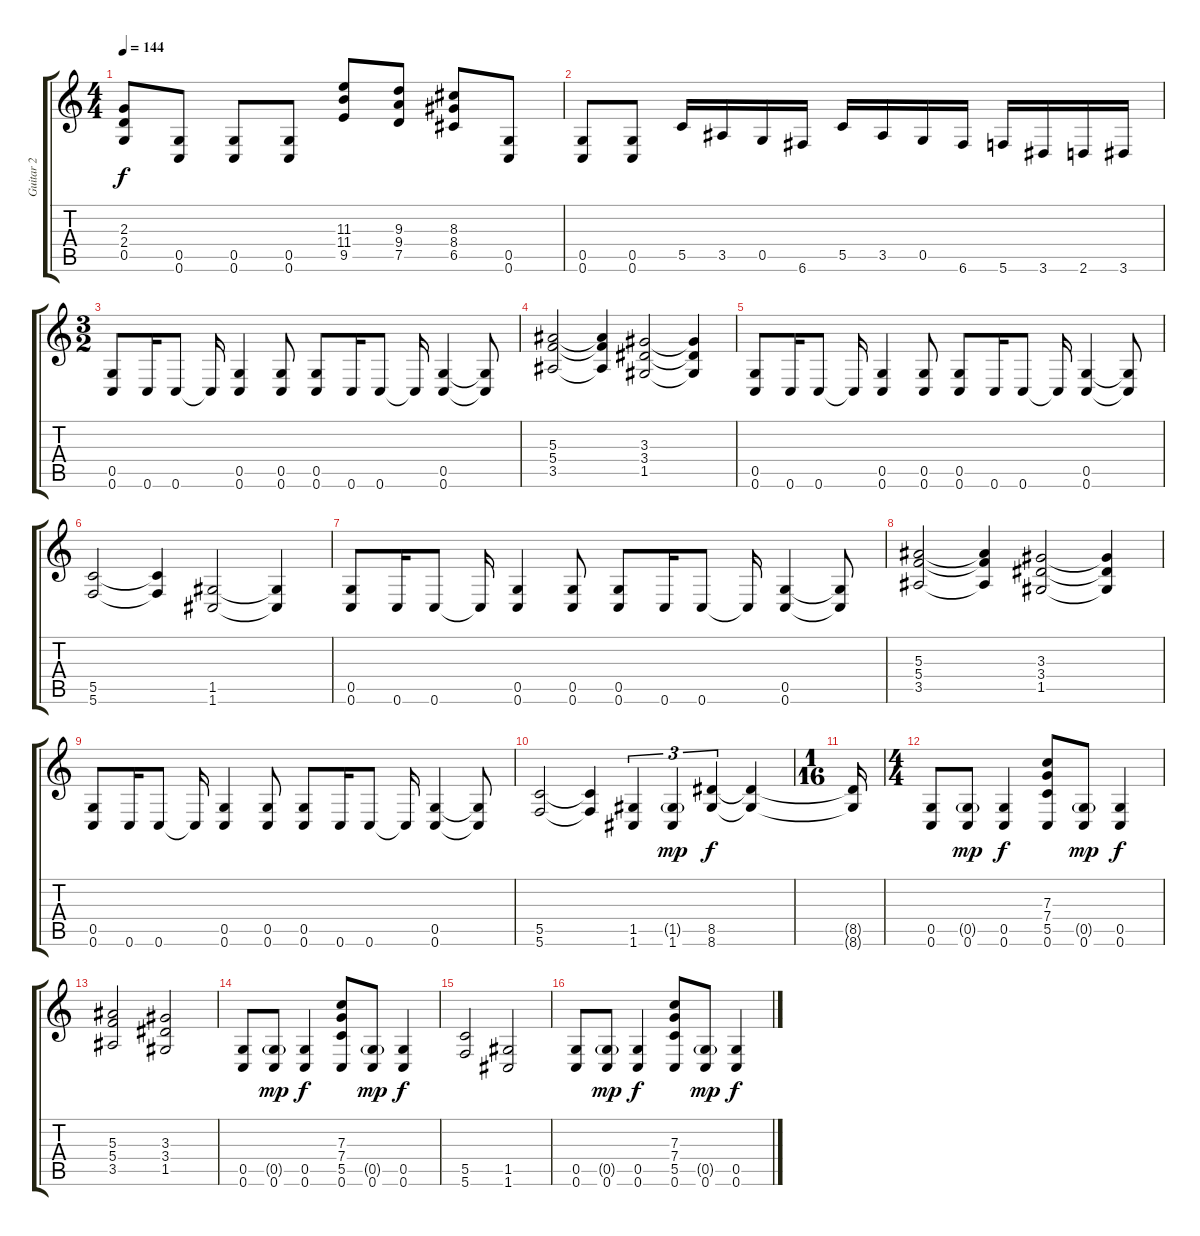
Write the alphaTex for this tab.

\track ("Guitar 2" "Guitar 2") {instrument distortionguitar}
\staff {score tabs}
\tuning (D4 A3 F3 C3 G2 C2) {hide}
\ts (4 4)
\tempo 144
\clef g2
\ks c
(2.3 2.4 0.5).8{dy f} (0.5 0.6).8 (0.5 0.6).8 (0.5 0.6).8 (11.3 11.4 9.5).8 (9.3 9.4 7.5).8 (8.3 8.4 6.5).8 (0.5 0.6).8 |
(0.5 0.6).8 (0.5 0.6).8 5.5.16 3.5.16 0.5.16 6.6.16 5.5.16 3.5.16 0.5.16 6.6.16 5.6.16 3.6.16 2.6.16 3.6.16 |
\ts (3 2)
(0.5 0.6).8 0.6.16 0.6.8 0.6{t}.16 (0.5 0.6).4 (0.5 0.6).8 (0.5 0.6).8 0.6.16 0.6.8 0.6{t}.16 (0.5 0.6).4 (0.5{t} 0.6{t}).8 |
(5.3 5.4 3.5).2 (5.3{t} 5.4{t} 3.5{t}).4 (3.3 3.4 1.5).2 (3.3{t} 3.4{t} 1.5{t}).4 |
(0.5 0.6).8 0.6.16 0.6.8 0.6{t}.16 (0.5 0.6).4 (0.5 0.6).8 (0.5 0.6).8 0.6.16 0.6.8 0.6{t}.16 (0.5 0.6).4 (0.5{t} 0.6{t}).8 |
(5.5 5.6).2 (5.5{t} 5.6{t}).4 (1.5 1.6).2 (1.5{t} 1.6{t}).4 |
(0.5 0.6).8 0.6.16 0.6.8 0.6{t}.16 (0.5 0.6).4 (0.5 0.6).8 (0.5 0.6).8 0.6.16 0.6.8 0.6{t}.16 (0.5 0.6).4 (0.5{t} 0.6{t}).8 |
(5.3 5.4 3.5).2 (5.3{t} 5.4{t} 3.5{t}).4 (3.3 3.4 1.5).2 (3.3{t} 3.4{t} 1.5{t}).4 |
(0.5 0.6).8 0.6.16 0.6.8 0.6{t}.16 (0.5 0.6).4 (0.5 0.6).8 (0.5 0.6).8 0.6.16 0.6.8 0.6{t}.16 (0.5 0.6).4 (0.5{t} 0.6{t}).8 |
(5.5 5.6).2 (5.5{t} 5.6{t}).4 (1.5 1.6).4{tu (3 2)} (1.5{g} 1.6).4{tu (3 2) dy mp} (8.5 8.6).4{tu (3 2) dy f} (8.5{t} 8.6{t}).4 |
\ts (1 16)
(8.5{t} 8.6{t}).16 |
\ts (4 4)
(0.5 0.6).8 (0.5{g} 0.6).8{dy mp} (0.5 0.6).4{dy f} (7.3 7.4 5.5 0.6).8 (0.5{g} 0.6).8{dy mp} (0.5 0.6).4{dy f} |
(5.3 5.4 3.5).2 (3.3 3.4 1.5).2 |
(0.5 0.6).8 (0.5{g} 0.6).8{dy mp} (0.5 0.6).4{dy f} (7.3 7.4 5.5 0.6).8 (0.5{g} 0.6).8{dy mp} (0.5 0.6).4{dy f} |
(5.5 5.6).2 (1.5 1.6).2 |
(0.5 0.6).8 (0.5{g} 0.6).8{dy mp} (0.5 0.6).4{dy f} (7.3 7.4 5.5 0.6).8 (0.5{g} 0.6).8{dy mp} (0.5 0.6).4{dy f}
